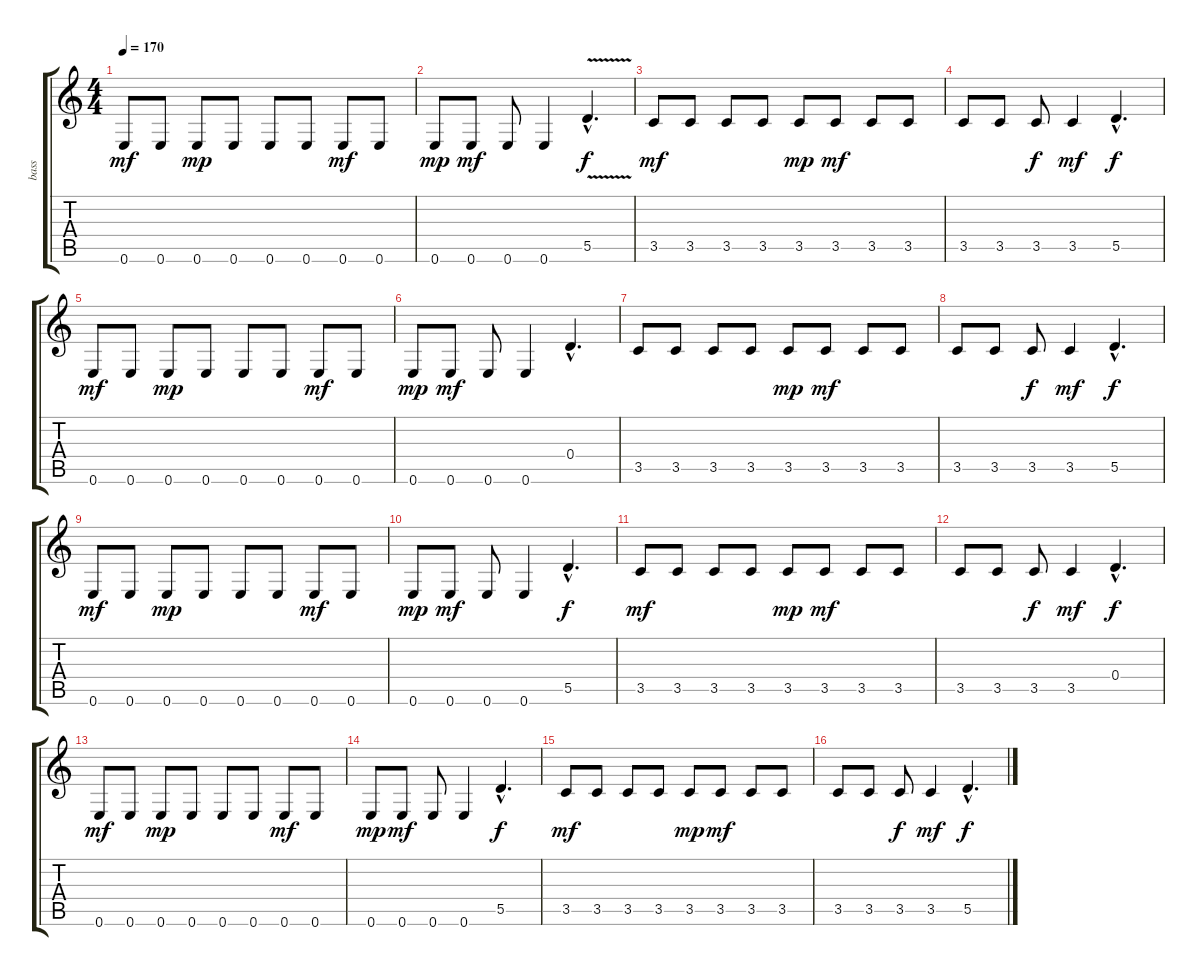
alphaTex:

\track ("bass" "bass") {instrument electricbasspick}
\staff {score tabs}
\tuning (E4 B3 G3 D3 A2 E2) {hide}
\ts (4 4)
\tempo 170
\clef g2
\ks c
0.6.8{dy mf} 0.6.8 0.6.8{dy mp} 0.6.8 0.6.8 0.6.8 0.6.8{dy mf} 0.6.8 |
0.6.8{dy mp} 0.6.8{dy mf} 0.6.8 0.6.4 5.5{v hac}.4{d dy f} |
3.5.8{dy mf} 3.5.8 3.5.8 3.5.8 3.5.8{dy mp} 3.5.8{dy mf} 3.5.8 3.5.8 |
3.5.8 3.5.8 3.5.8{dy f} 3.5.4{dy mf} 5.5{hac}.4{d dy f} |
0.6.8{dy mf} 0.6.8 0.6.8{dy mp} 0.6.8 0.6.8 0.6.8 0.6.8{dy mf} 0.6.8 |
0.6.8{dy mp} 0.6.8{dy mf} 0.6.8 0.6.4 0.4{hac}.4{d} |
3.5.8 3.5.8 3.5.8 3.5.8 3.5.8{dy mp} 3.5.8{dy mf} 3.5.8 3.5.8 |
3.5.8 3.5.8 3.5.8{dy f} 3.5.4{dy mf} 5.5{hac}.4{d dy f} |
0.6.8{dy mf} 0.6.8 0.6.8{dy mp} 0.6.8 0.6.8 0.6.8 0.6.8{dy mf} 0.6.8 |
0.6.8{dy mp} 0.6.8{dy mf} 0.6.8 0.6.4 5.5{hac}.4{d dy f} |
3.5.8{dy mf} 3.5.8 3.5.8 3.5.8 3.5.8{dy mp} 3.5.8{dy mf} 3.5.8 3.5.8 |
3.5.8 3.5.8 3.5.8{dy f} 3.5.4{dy mf} 0.4{hac}.4{d dy f} |
0.6.8{dy mf} 0.6.8 0.6.8{dy mp} 0.6.8 0.6.8 0.6.8 0.6.8{dy mf} 0.6.8 |
0.6.8{dy mp} 0.6.8{dy mf} 0.6.8 0.6.4 5.5{hac}.4{d dy f} |
3.5.8{dy mf} 3.5.8 3.5.8 3.5.8 3.5.8{dy mp} 3.5.8{dy mf} 3.5.8 3.5.8 |
3.5.8 3.5.8 3.5.8{dy f} 3.5.4{dy mf} 5.5{hac}.4{d dy f}
